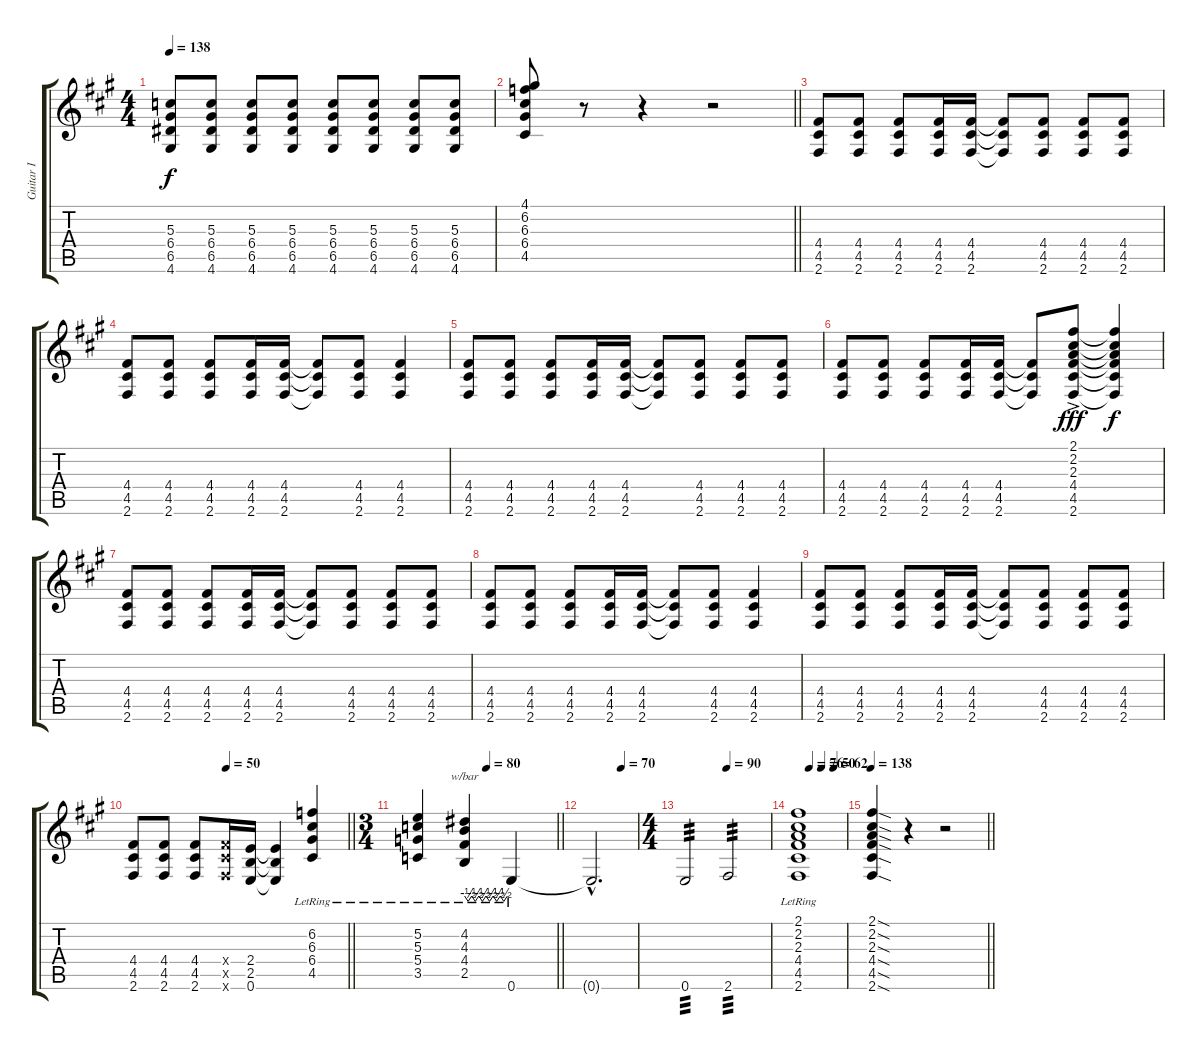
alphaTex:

\track ("Guitar I" "Guitar I") {instrument overdrivenguitar}
\staff {score tabs}
\tuning (E4 B3 G3 D3 A2 E2) {hide}
\ts (4 4)
\tempo 138
\clef g2
\ks a
(5.3 6.4 6.5 4.6).8{dy f} (5.3 6.4 6.5 4.6).8 (5.3 6.4 6.5 4.6).8 (5.3 6.4 6.5 4.6).8 (5.3 6.4 6.5 4.6).8 (5.3 6.4 6.5 4.6).8 (5.3 6.4 6.5 4.6).8 (5.3 6.4 6.5 4.6).8 |
\barLineRight lightlight
(4.1 6.2 6.3 6.4 4.5).8 r.8 r.4 r.2 |
(4.4 4.5 2.6).8 (4.4 4.5 2.6).8 (4.4 4.5 2.6).8 (4.4 4.5 2.6).16 (4.4 4.5 2.6).16 (4.4{t} 4.5{t} 2.6{t}).8 (4.4 4.5 2.6).8 (4.4 4.5 2.6).8 (4.4 4.5 2.6).8 |
(4.4 4.5 2.6).8 (4.4 4.5 2.6).8 (4.4 4.5 2.6).8 (4.4 4.5 2.6).16 (4.4 4.5 2.6).16 (4.4{t} 4.5{t} 2.6{t}).8 (4.4 4.5 2.6).8 (4.4 4.5 2.6).4 |
(4.4 4.5 2.6).8 (4.4 4.5 2.6).8 (4.4 4.5 2.6).8 (4.4 4.5 2.6).16 (4.4 4.5 2.6).16 (4.4{t} 4.5{t} 2.6{t}).8 (4.4 4.5 2.6).8 (4.4 4.5 2.6).8 (4.4 4.5 2.6).8 |
(4.4 4.5 2.6).8 (4.4 4.5 2.6).8 (4.4 4.5 2.6).8 (4.4 4.5 2.6).16 (4.4 4.5 2.6).16 (4.4{t} 4.5{t} 2.6{t}).8 (2.1{ac} 2.2{ac} 2.3{ac} 4.4{ac} 4.5{ac} 2.6{ac}).8{dy fff} (2.1{t} 2.2{t} 2.3{t} 4.4{t} 4.5{t} 2.6{t}).4{dy f} |
(4.4 4.5 2.6).8 (4.4 4.5 2.6).8 (4.4 4.5 2.6).8 (4.4 4.5 2.6).16 (4.4 4.5 2.6).16 (4.4{t} 4.5{t} 2.6{t}).8 (4.4 4.5 2.6).8 (4.4 4.5 2.6).8 (4.4 4.5 2.6).8 |
(4.4 4.5 2.6).8 (4.4 4.5 2.6).8 (4.4 4.5 2.6).8 (4.4 4.5 2.6).16 (4.4 4.5 2.6).16 (4.4{t} 4.5{t} 2.6{t}).8 (4.4 4.5 2.6).8 (4.4 4.5 2.6).4 |
(4.4 4.5 2.6).8 (4.4 4.5 2.6).8 (4.4 4.5 2.6).8 (4.4 4.5 2.6).16 (4.4 4.5 2.6).16 (4.4{t} 4.5{t} 2.6{t}).8 (4.4 4.5 2.6).8 (4.4 4.5 2.6).8 (4.4 4.5 2.6).8 |
\tempo (50 0.4375)
\barLineRight lightlight
(4.4 4.5 2.6).8 (4.4 4.5 2.6).8 (4.4 4.5 2.6).8 (4.4{x} 4.5{x} 2.6{x}).16 (2.4 2.5 0.6).16 (2.4{t} 2.5{t} 0.6{t}).4 (6.2{lr} 6.3{lr} 6.4{lr} 4.5{lr}).4 |
\ts (3 4)
\tempo (80 0.5)
\barLineRight lightlight
(5.2{lr} 5.3{lr} 5.4{lr} 3.5{lr}).4 (4.2{lr} 4.3{lr} 4.4{lr} 2.5{lr}).4{tbe (custom default 0 0 5 -2 10 0 15 -2 20 0 25 -2 30 0 35 -2 40 0 45 -2 50 0 55 -2 60 0)} 0.6{lr}.4 |
\tempo (70 0.6666666666666666)
0.6{hac t}.2{d} |
\ts (4 4)
\tempo (90 0.5)
0.6.2{tp 3} 2.6.2{tp 3} |
\tempo (76 0.25)
\tempo (50 0.5)
\tempo (62 0.75)
(2.1{lr} 2.2{lr} 2.3{lr} 4.4{lr} 4.5{lr} 2.6{lr}).1 |
\tempo 138
\barLineRight lightlight
(2.1{sod} 2.2{sod} 2.3{sod} 4.4{sod} 4.5{sod} 2.6{sod}).4 r.4 r.2
